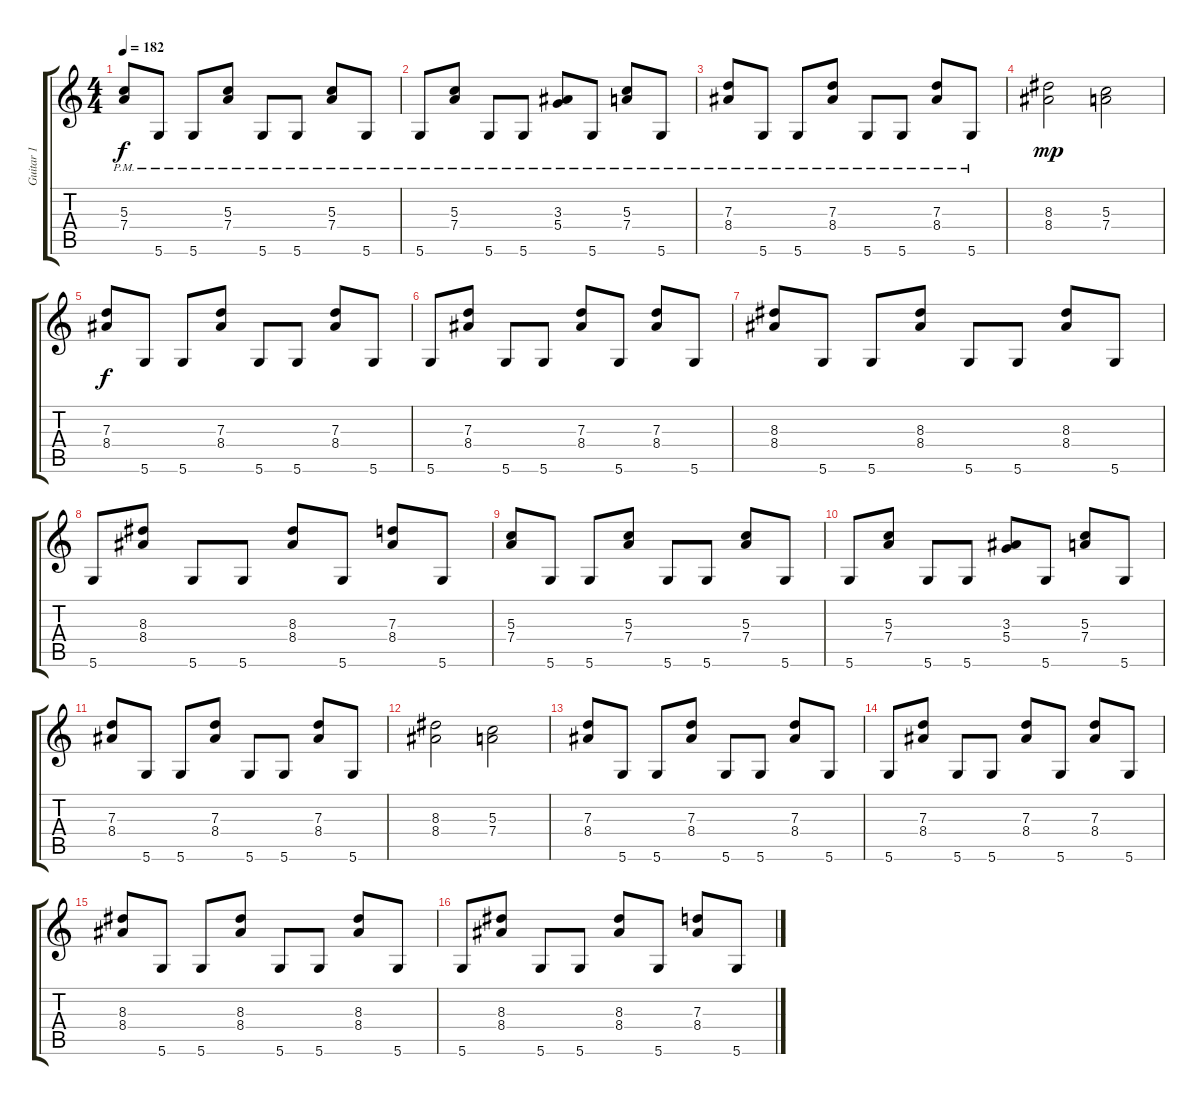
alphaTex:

\track ("Guitar 1" "Guitar 1") {instrument distortionguitar}
\staff {score tabs}
\tuning (E4 B3 G3 D3 A2 D2) {hide}
\ts (4 4)
\tempo 182
\clef g2
\ks c
(5.3{pm} 7.4{pm}).8{dy f} 5.6{pm}.8 5.6{pm}.8 (5.3{pm} 7.4{pm}).8 5.6{pm}.8 5.6{pm}.8 (5.3{pm} 7.4{pm}).8 5.6{pm}.8 |
5.6{pm}.8 (5.3{pm} 7.4{pm}).8 5.6{pm}.8 5.6{pm}.8 (3.3{pm} 5.4{pm}).8 5.6{pm}.8 (5.3{pm} 7.4{pm}).8 5.6{pm}.8 |
(7.3{pm} 8.4{pm}).8 5.6{pm}.8 5.6{pm}.8 (7.3{pm} 8.4{pm}).8 5.6{pm}.8 5.6{pm}.8 (7.3{pm} 8.4{pm}).8 5.6{pm}.8 |
(8.3 8.4).2{dy mp} (5.3 7.4).2 |
(7.3 8.4).8{dy f} 5.6.8 5.6.8 (7.3 8.4).8 5.6.8 5.6.8 (7.3 8.4).8 5.6.8 |
5.6.8 (7.3 8.4).8 5.6.8 5.6.8 (7.3 8.4).8 5.6.8 (7.3 8.4).8 5.6.8 |
(8.3 8.4).8 5.6.8 5.6.8 (8.3 8.4).8 5.6.8 5.6.8 (8.3 8.4).8 5.6.8 |
5.6.8 (8.3 8.4).8 5.6.8 5.6.8 (8.3 8.4).8 5.6.8 (7.3 8.4).8 5.6.8 |
(5.3 7.4).8 5.6.8 5.6.8 (5.3 7.4).8 5.6.8 5.6.8 (5.3 7.4).8 5.6.8 |
5.6.8 (5.3 7.4).8 5.6.8 5.6.8 (3.3 5.4).8 5.6.8 (5.3 7.4).8 5.6.8 |
(7.3 8.4).8 5.6.8 5.6.8 (7.3 8.4).8 5.6.8 5.6.8 (7.3 8.4).8 5.6.8 |
(8.3 8.4).2 (5.3 7.4).2 |
(7.3 8.4).8 5.6.8 5.6.8 (7.3 8.4).8 5.6.8 5.6.8 (7.3 8.4).8 5.6.8 |
5.6.8 (7.3 8.4).8 5.6.8 5.6.8 (7.3 8.4).8 5.6.8 (7.3 8.4).8 5.6.8 |
(8.3 8.4).8 5.6.8 5.6.8 (8.3 8.4).8 5.6.8 5.6.8 (8.3 8.4).8 5.6.8 |
5.6.8 (8.3 8.4).8 5.6.8 5.6.8 (8.3 8.4).8 5.6.8 (7.3 8.4).8 5.6.8
